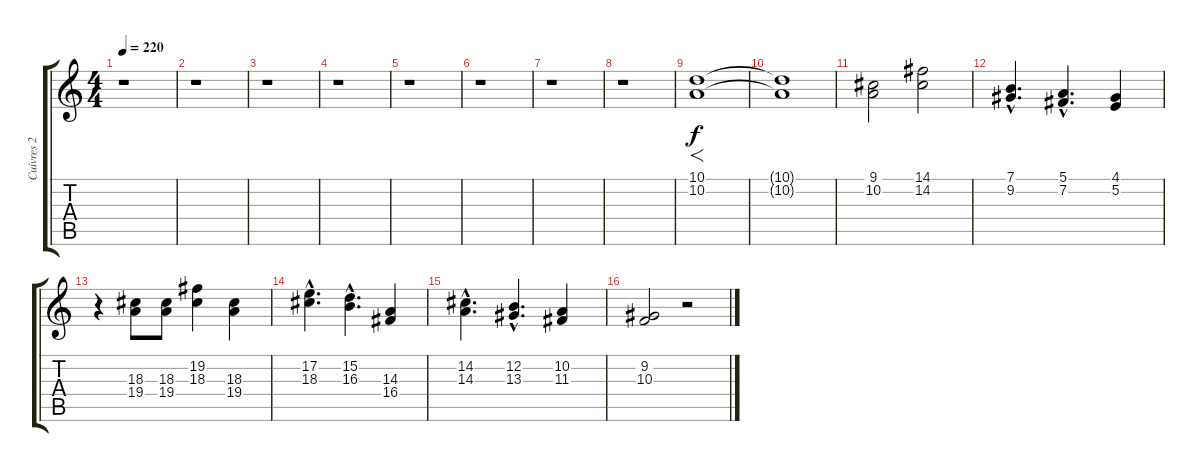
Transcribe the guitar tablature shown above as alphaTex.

\track ("Cuivres 2" "Cuivres 2") {instrument trumpet}
\staff {score tabs}
\tuning (E4 B3 G3 D3 A2 E2) {hide}
\ts (4 4)
\tempo 220
\clef g2
\ks c
r.1{dy f} |
r.1 |
r.1 |
r.1 |
r.1 |
r.1 |
r.1 |
r.1 |
(10.1 10.2).1{f} |
(10.1{t} 10.2{t}).1 |
(9.1 10.2).2 (14.1 14.2).2 |
(7.1{hac} 9.2{hac}).4{d} (5.1{hac} 7.2{hac}).4{d} (4.1 5.2).4 |
r.4 (18.3 19.4).8 (18.3 19.4).8 (19.2 18.3).4 (18.3 19.4).4 |
(17.2{hac} 18.3{hac}).4{d} (15.2{hac} 16.3{hac}).4{d} (14.3 16.4).4 |
(14.2{hac} 14.3{hac}).4{d} (12.2{hac} 13.3{hac}).4{d} (10.2 11.3).4 |
(9.2 10.3).2 r.2
